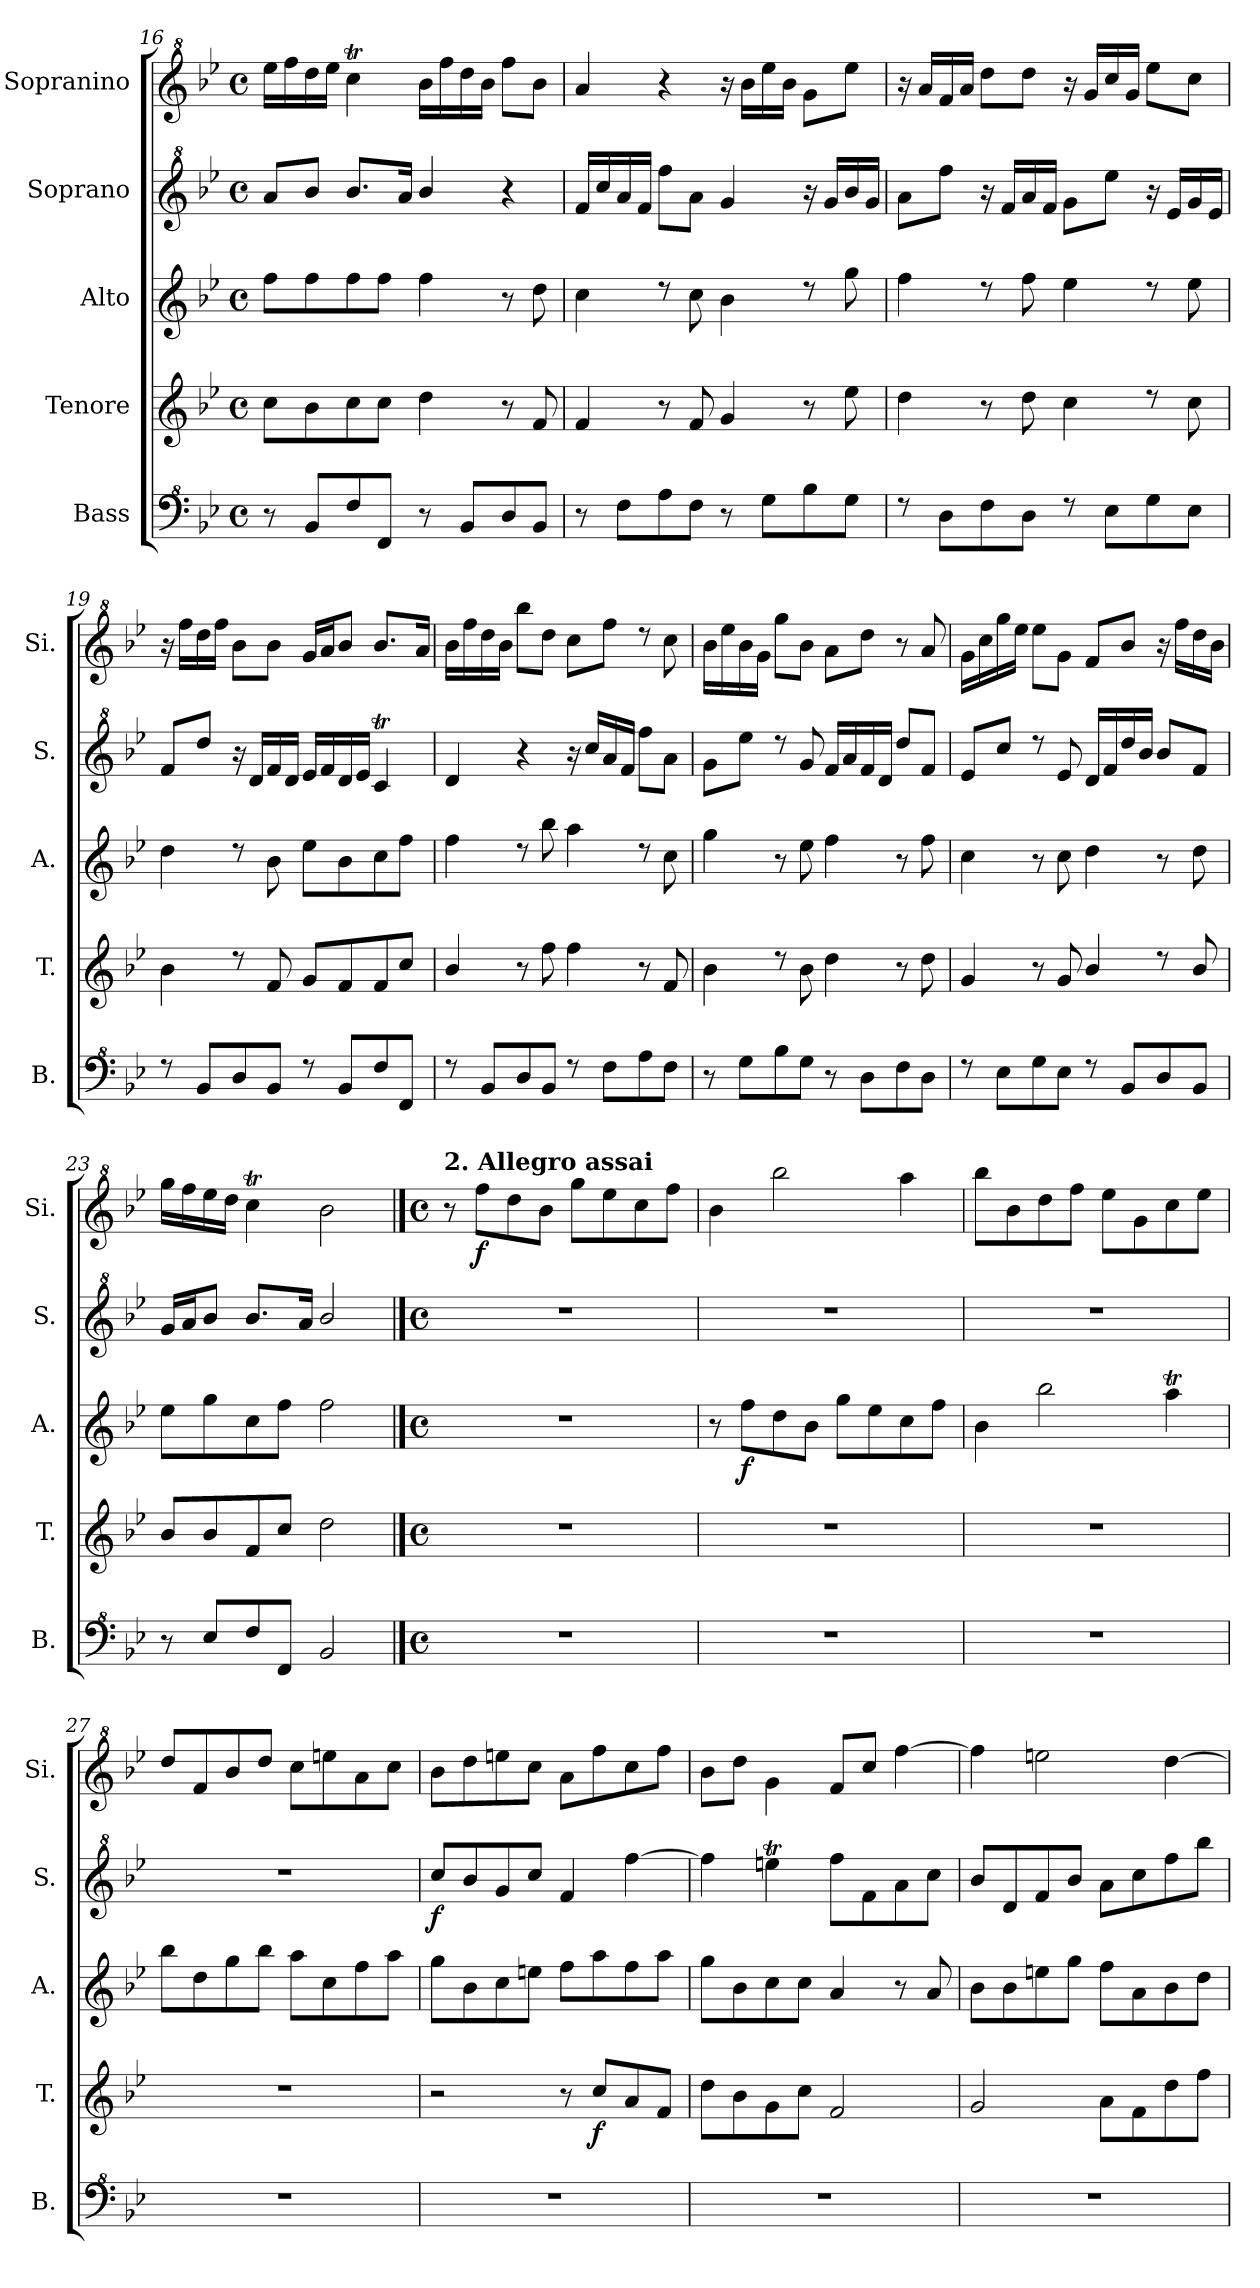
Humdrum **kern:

**kern	**kern	**dynam	**kern	**dynam	**kern	**dynam	**kern	**dynam
*part5	*part4	*part4	*part3	*part3	*part2	*part2	*part1	*part1
*staff5	*staff4	*staff4	*staff3	*staff3	*staff2	*staff2	*staff1	*staff1
*I"Bass	*I"Tenore	*	*I"Alto	*	*I"Soprano	*	*I"Sopranino	*
*I'B.	*I'T.	*	*I'A.	*	*I'S.	*	*I'Si.	*
*clefF^4	*clefG2	*	*clefG2	*	*clefG^2	*	*clefG^2	*
*k[b-e-]	*k[b-e-]	*	*k[b-e-]	*	*k[b-e-]	*	*k[b-e-]	*
*M4/4	*M4/4	*	*M4/4	*	*M4/4	*	*M4/4	*
*met(c)	*met(c)	*	*met(c)	*	*met(c)	*	*met(c)	*
=16	=16	=16	=16	=16	=16	=16	=16	=16
8r	8cc\L	.	8ff\L	.	8aa/L	.	16eee-\LL	.
.	.	.	.	.	.	.	16fff\	.
8B-/L	8b-\	.	8ff\	.	8bb-/J	.	16ddd\	.
.	.	.	.	.	.	.	16eee-\JJ	.
8f/	8cc\	.	8ff\	.	8.bb-/L	.	4cccT\	.
8F/J	8cc\J	.	8ff\J	.	.	.	.	.
.	.	.	.	.	16aa/Jk	.	.	.
8r	4dd\	.	4ff\	.	4bb-/	.	16bb-\LL	.
.	.	.	.	.	.	.	16fff\	.
8B-/L	.	.	.	.	.	.	16ddd\	.
.	.	.	.	.	.	.	16bb-\JJ	.
8d/	8r	.	8r	.	4r	.	8fff\L	.
8B-/J	8f/	.	8dd\	.	.	.	8bb-\J	.
=17	=17	=17	=17	=17	=17	=17	=17	=17
8r	4f/	.	4cc\	.	16ff/LL	.	4aa/	.
.	.	.	.	.	16ccc/	.	.	.
8f\L	.	.	.	.	16aa/	.	.	.
.	.	.	.	.	16ff/JJ	.	.	.
8a\	8r	.	8rdd	.	8fff\L	.	4r	.
8f\J	8f/	.	8cc\	.	8aa\J	.	.	.
8r	4g/	.	4b-\	.	4gg/	.	16r	.
.	.	.	.	.	.	.	16bb-\LL	.
8g\L	.	.	.	.	.	.	16eee-\	.
.	.	.	.	.	.	.	16bb-\JJ	.
8b-\	8r	.	8rdd	.	16r	.	8gg\L	.
.	.	.	.	.	16gg/LL	.	.	.
8g\J	8ee-\	.	8gg\	.	16bb-/	.	8eee-\J	.
.	.	.	.	.	16gg/JJ	.	.	.
=18	=18	=18	=18	=18	=18	=18	=18	=18
8rf	4dd\	.	4ff\	.	8aa\L	.	16r	.
.	.	.	.	.	.	.	16aa/LL	.
8d\L	.	.	.	.	8fff\J	.	16ff/	.
.	.	.	.	.	.	.	16aa/JJ	.
8f\	8r	.	8rdd	.	16r	.	8ddd\L	.
.	.	.	.	.	16ff/LL	.	.	.
8d\J	8dd\	.	8ff\	.	16aa/	.	8ddd\J	.
.	.	.	.	.	16ff/JJ	.	.	.
8rf	4cc\	.	4ee-\	.	8gg\L	.	16r	.
.	.	.	.	.	.	.	16gg/LL	.
8e-\L	.	.	.	.	8eee-\J	.	16ccc/	.
.	.	.	.	.	.	.	16gg/JJ	.
8g\	8rdd	.	8rdd	.	16r	.	8eee-\L	.
.	.	.	.	.	16ee-/LL	.	.	.
8e-\J	8cc\	.	8ee-\	.	16gg/	.	8ccc\J	.
.	.	.	.	.	16ee-/JJ	.	.	.
!!LO:LB:g=z
=19	=19	=19	=19	=19	=19	=19	=19	=19
8rf	4b-\	.	4dd\	.	8ff/L	.	16r	.
.	.	.	.	.	.	.	16fff\LL	.
8B-/L	.	.	.	.	8ddd/J	.	16ddd\	.
.	.	.	.	.	.	.	16fff\JJ	.
8d/	8rdd	.	8rdd	.	16r	.	8bb-\L	.
.	.	.	.	.	16dd/LL	.	.	.
8B-/J	8f/	.	8b-\	.	16ff/	.	8bb-\J	.
.	.	.	.	.	16dd/JJ	.	.	.
8rf	8g/L	.	8ee-\L	.	16ee-/LL	.	16gg/LL	.
.	.	.	.	.	16ff/	.	16aa/J	.
8B-/L	8f/	.	8b-\	.	16dd/	.	8bb-/J	.
.	.	.	.	.	16ee-/JJ	.	.	.
8f/	8f/	.	8cc\	.	4ccT/	.	8.bb-/L	.
8F/J	8cc/J	.	8ff\J	.	.	.	.	.
.	.	.	.	.	.	.	16aa/Jk	.
=20	=20	=20	=20	=20	=20	=20	=20	=20
8rf	4b-/	.	4ff\	.	4dd/	.	16bb-\LL	.
.	.	.	.	.	.	.	16fff\	.
8B-/L	.	.	.	.	.	.	16ddd\	.
.	.	.	.	.	.	.	16bb-\JJ	.
8d/	8r	.	8rdd	.	4r	.	8bbb-\L	.
8B-/J	8ff\	.	8bb-\	.	.	.	8ddd\J	.
8rf	4ff\	.	4aa\	.	16r	.	8ccc\L	.
.	.	.	.	.	16ccc/LL	.	.	.
8f\L	.	.	.	.	16aa/	.	8fff\J	.
.	.	.	.	.	16ff/JJ	.	.	.
8a\	8r	.	8rdd	.	8fff\L	.	8rddd	.
8f\J	8f/	.	8cc\	.	8aa\J	.	8ccc\	.
=21	=21	=21	=21	=21	=21	=21	=21	=21
8r	4b-\	.	4gg\	.	8gg\L	.	16bb-\LL	.
.	.	.	.	.	.	.	16eee-\	.
8g\L	.	.	.	.	8eee-\J	.	16bb-\	.
.	.	.	.	.	.	.	16gg\JJ	.
8b-\	8rdd	.	8r	.	8rddd	.	8ggg\L	.
8g\J	8b-\	.	8ee-\	.	8gg/	.	8bb-\J	.
8r	4dd\	.	4ff\	.	16ff/LL	.	8aa\L	.
.	.	.	.	.	16aa/	.	.	.
8d\L	.	.	.	.	16ff/	.	8ddd\J	.
.	.	.	.	.	16dd/JJ	.	.	.
8f\	8r	.	8r	.	8ddd/L	.	8r	.
8d\J	8dd\	.	8ff\	.	8ff/J	.	8aa/	.
=22	=22	=22	=22	=22	=22	=22	=22	=22
8rf	4g/	.	4cc\	.	8ee-/L	.	16gg\LL	.
.	.	.	.	.	.	.	16ccc\	.
8e-\L	.	.	.	.	8ccc/J	.	16ggg\	.
.	.	.	.	.	.	.	16eee-\JJ	.
8g\	8r	.	8r	.	8rddd	.	8eee-\L	.
8e-\J	8g/	.	8cc\	.	8ee-/	.	8gg\J	.
8rf	4b-/	.	4dd\	.	16dd/LL	.	8ff/L	.
.	.	.	.	.	16ff/	.	.	.
8B-/L	.	.	.	.	16ddd/	.	8bb-/J	.
.	.	.	.	.	16bb-/JJ	.	.	.
8d/	8rdd	.	8r	.	8bb-/L	.	16r	.
.	.	.	.	.	.	.	16fff\LL	.
8B-/J	8b-/	.	8dd\	.	8ff/J	.	16ddd\	.
.	.	.	.	.	.	.	16bb-\JJ	.
=23	=23	=23	=23	=23	=23	=23	=23	=23
8r	8b-/L	.	8ee-\L	.	16gg/LL	.	16ggg\LL	.
.	.	.	.	.	16aa/J	.	16fff\	.
8e-/L	8b-/	.	8gg\	.	8bb-/J	.	16eee-\	.
.	.	.	.	.	.	.	16ddd\JJ	.
8f/	8f/	.	8cc\	.	8.bb-/L	.	4cccT\	.
8F/J	8cc/J	.	8ff\J	.	.	.	.	.
.	.	.	.	.	16aa/Jk	.	.	.
2B-/	2dd\	.	2ff\	.	2bb-/	.	2bb-\	.
!!LO:PB:g=z
==24	==24	==24	==24	==24	==24	==24	==24	==24
*M4/4	*M4/4	*	*M4/4	*	*M4/4	*	*M4/4	*
*met(c)	*met(c)	*	*met(c)	*	*met(c)	*	*met(c)	*
*	*	*	*	*	*	*	*MM120	*
!	!	!	!	!	!	!	!LO:TX:a:B:t=2. Allegro assai	!
1r	1r	.	1r	.	1r	.	8r	.
!	!	!	!	!	!	!	!	!LO:DY:b
.	.	.	.	.	.	.	8fff\L	f
.	.	.	.	.	.	.	8ddd\	.
.	.	.	.	.	.	.	8bb-\J	.
.	.	.	.	.	.	.	8ggg\L	.
.	.	.	.	.	.	.	8eee-\	.
.	.	.	.	.	.	.	8ccc\	.
.	.	.	.	.	.	.	8fff\J	.
=25	=25	=25	=25	=25	=25	=25	=25	=25
1r	1r	.	8r	.	1r	.	4bb-\	.
!	!	!	!	!LO:DY:b	!	!	!	!
.	.	.	8ff\L	f	.	.	.	.
.	.	.	8dd\	.	.	.	2bbb-\	.
.	.	.	8b-\J	.	.	.	.	.
.	.	.	8gg\L	.	.	.	.	.
.	.	.	8ee-\	.	.	.	.	.
.	.	.	8cc\	.	.	.	4aaa\	.
.	.	.	8ff\J	.	.	.	.	.
=26	=26	=26	=26	=26	=26	=26	=26	=26
1r	1r	.	4b-\	.	1r	.	8bbb-\L	.
.	.	.	.	.	.	.	8bb-\	.
.	.	.	2bb-\	.	.	.	8ddd\	.
.	.	.	.	.	.	.	8fff\J	.
.	.	.	.	.	.	.	8eee-\L	.
.	.	.	.	.	.	.	8gg\	.
.	.	.	4aat\	.	.	.	8ccc\	.
.	.	.	.	.	.	.	8eee-\J	.
=27	=27	=27	=27	=27	=27	=27	=27	=27
1r	1r	.	8bb-\L	.	1r	.	8ddd/L	.
.	.	.	8dd\	.	.	.	8ff/	.
.	.	.	8gg\	.	.	.	8bb-/	.
.	.	.	8bb-\J	.	.	.	8ddd/J	.
.	.	.	8aa\L	.	.	.	8ccc\L	.
.	.	.	8cc\	.	.	.	8eeen\	.
.	.	.	8ff\	.	.	.	8aa\	.
.	.	.	8aa\J	.	.	.	8ccc\J	.
=28	=28	=28	=28	=28	=28	=28	=28	=28
!	!	!	!	!	!	!LO:DY:b	!	!
1r	2r	.	8gg\L	.	8ccc/L	f	8bb-\L	.
.	.	.	8b-\	.	8bb-/	.	8ddd\	.
.	.	.	8cc\	.	8gg/	.	8eeen\	.
.	.	.	8een\J	.	8ccc/J	.	8ccc\J	.
.	8r	.	8ff\L	.	4ff/	.	8aa\L	.
!	!	!LO:DY:b	!	!	!	!	!	!
.	8cc/L	f	8aa\	.	.	.	8fff\	.
.	8a/	.	8ff\	.	[4fff\	.	8ccc\	.
.	8f/J	.	8aa\J	.	.	.	8fff\J	.
=29	=29	=29	=29	=29	=29	=29	=29	=29
1r	8dd\L	.	8gg\L	.	4fff\]	.	8bb-\L	.
.	8b-\	.	8b-\	.	.	.	8ddd\J	.
.	8g\	.	8cc\	.	4eeent\	.	4gg\	.
.	8cc\J	.	8cc\J	.	.	.	.	.
.	2f/	.	4a/	.	8fff\L	.	8ff/L	.
.	.	.	.	.	8ff\	.	8ccc/J	.
.	.	.	8r	.	8aa\	.	[4fff\	.
.	.	.	8a/	.	8ccc\J	.	.	.
=30	=30	=30	=30	=30	=30	=30	=30	=30
1r	2g/	.	8b-\L	.	8bb-/L	.	4fff\]	.
.	.	.	8b-\	.	8dd/	.	.	.
.	.	.	8een\	.	8ff/	.	2eeen\	.
.	.	.	8gg\J	.	8bb-/J	.	.	.
.	8a\L	.	8ff\L	.	8aa\L	.	.	.
.	8f\	.	8a\	.	8ccc\	.	.	.
.	8dd\	.	8b-\	.	8fff\	.	[4ddd\	.
.	8ff\J	.	8dd\J	.	8bbb-\J	.	.	.
=	=	=	=	=	=	=	=	=
*-	*-	*-	*-	*-	*-	*-	*-	*-
